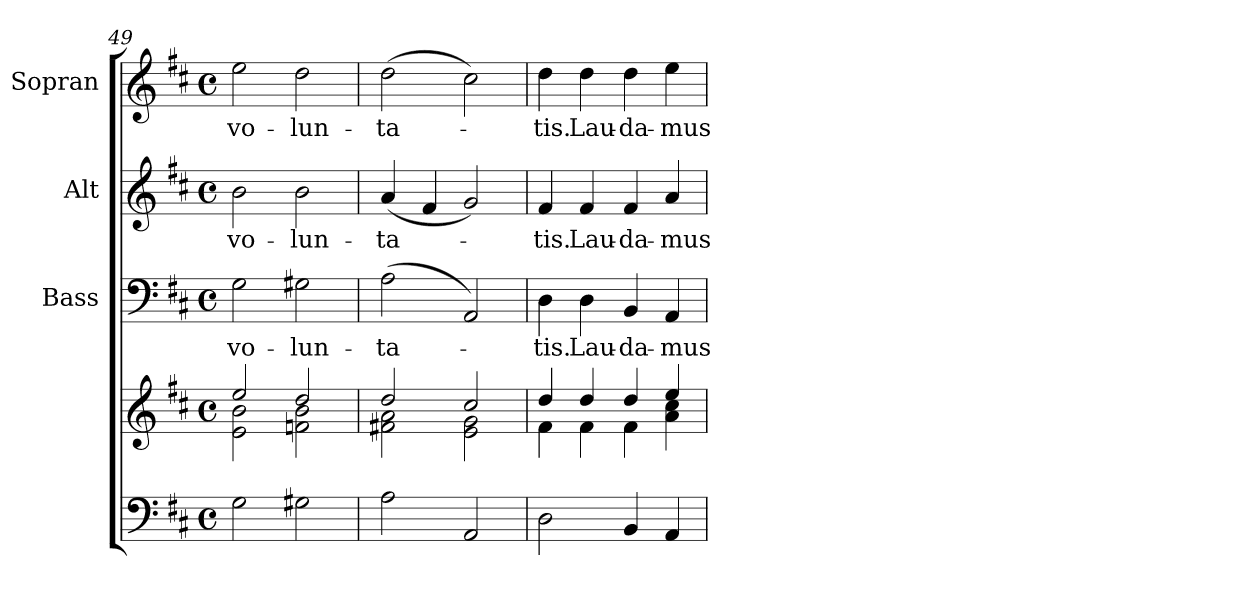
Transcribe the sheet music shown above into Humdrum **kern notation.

**kern	**kern	**kern	**text	**kern	**text	**kern	**text
*part4	*part4	*part3	*part3	*part2	*part2	*part1	*part1
*staff5	*staff4	*staff3	*staff3	*staff2	*staff2	*staff1	*staff1
*	*	*I"Bass	*	*I"Alt	*	*I"Sopran	*
*	*	*I'B.	*	*I'A.	*	*I'S.	*
*clefF4	*clefG2	*clefF4	*	*clefG2	*	*clefG2	*
*k[f#c#]	*k[f#c#]	*k[f#c#]	*	*k[f#c#]	*	*k[f#c#]	*
*D:	*D:	*D:	*	*D:	*	*D:	*
*M4/4	*M4/4	*M4/4	*	*M4/4	*	*M4/4	*
*met(c)	*met(c)	*met(c)	*	*met(c)	*	*met(c)	*
=49	=49	=49	=49	=49	=49	=49	=49
*	*^	*	*	*	*	*	*
!	!	!	!	!LO:LY:b	!	!LO:LY:b	!	!LO:LY:b
2G\	2ee/	2e\ 2b\	2G\	vo-	2b\	vo-	2ee\	vo-
!	!	!	!	!LO:LY:b	!	!LO:LY:b	!	!LO:LY:b
2G#X\	2dd/	2fn\ 2b\	2G#X\	-lun-	2b\	-lun-	2dd\	-lun-
=50	=50	=50	=50	=50	=50	=50	=50	=50
!	!	!	!	!LO:LY:b	!	!LO:LY:b	!	!LO:LY:b
2A\	2dd/	2f#X\ 2a\	(>2A\	-ta-	(<4a/	-ta-	(>2dd\	-ta-
.	.	.	.	.	4f#/	.	.	.
2AA/	2cc#/	2e\ 2g\	2AA/)	.	2g/)	.	2cc#\)	.
=51	=51	=51	=51	=51	=51	=51	=51	=51
!	!	!	!	!LO:LY:b	!	!LO:LY:b	!	!LO:LY:b
2D\	4dd/	4f#\	4D\	-tis.	4f#/	-tis.	4dd\	-tis.
!	!	!	!	!LO:LY:b	!	!LO:LY:b	!	!LO:LY:b
.	4dd/	4f#\	4D\	Lau-	4f#/	Lau-	4dd\	Lau-
!	!	!	!	!LO:LY:b	!	!LO:LY:b	!	!LO:LY:b
4BB/	4dd/	4f#\	4BB/	-da-	4f#/	-da-	4dd\	-da-
!	!	!	!	!LO:LY:b	!	!LO:LY:b	!	!LO:LY:b
4AA/	4ee/	4a\ 4cc#\	4AA/	-mus	4a/	-mus	4ee\	-mus
*	*v	*v	*	*	*	*	*	*
=	=	=	=	=	=	=	=
*-	*-	*-	*-	*-	*-	*-	*-
